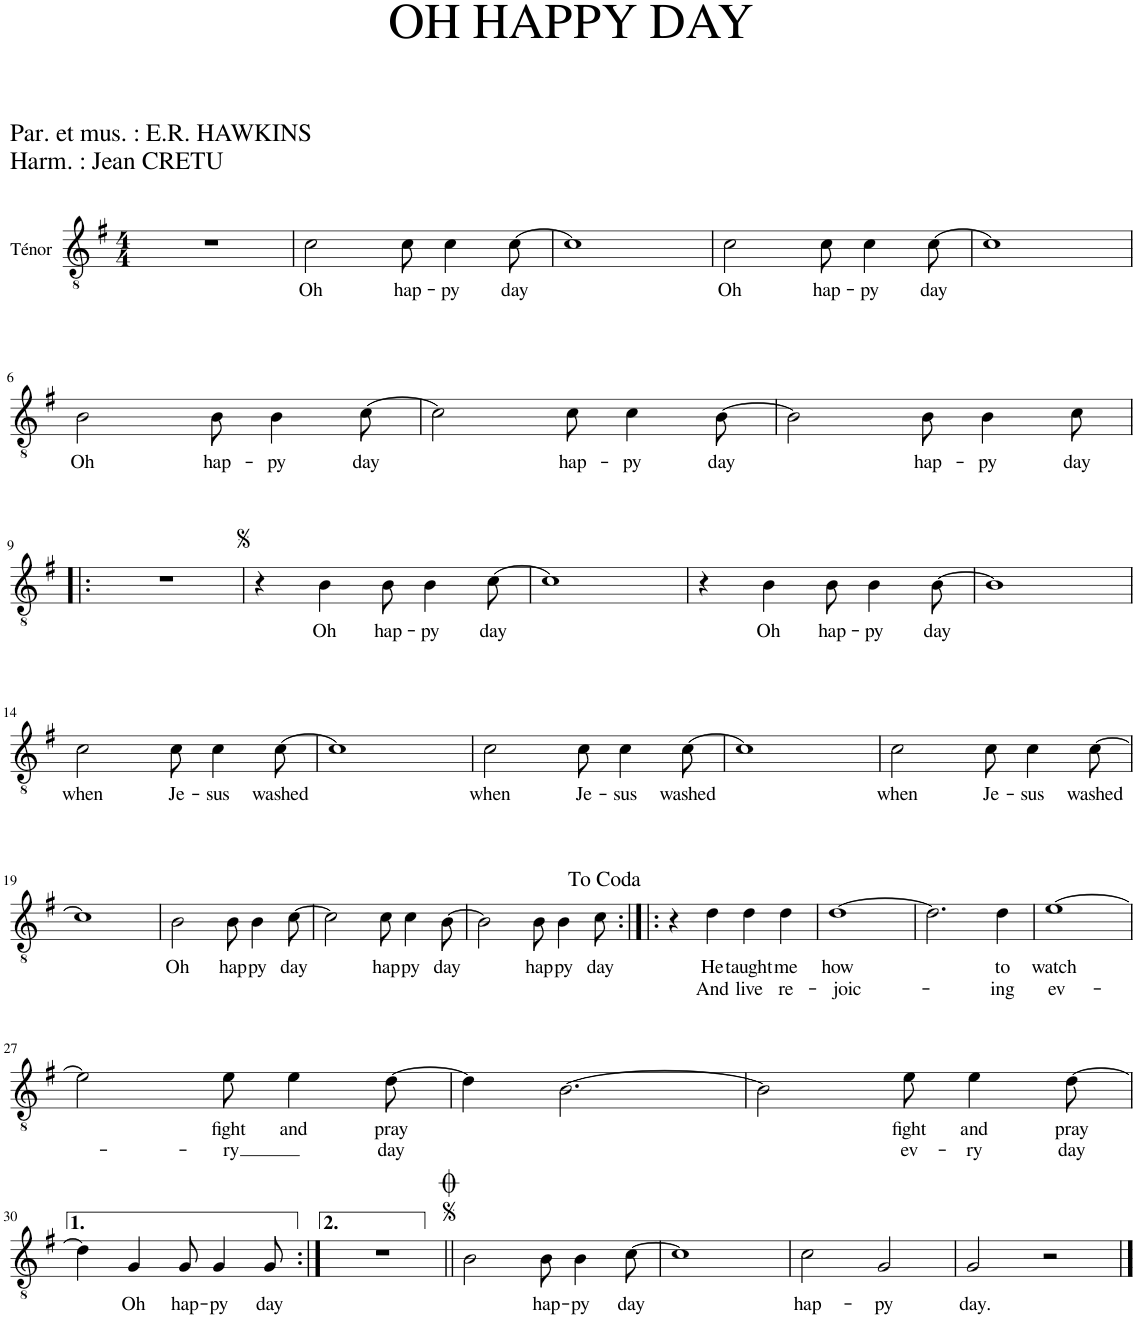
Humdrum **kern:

**kern	**text	**text
*part1	*part1	*part1
*staff1	*staff1	*staff1
*I"Ténor	*	*
*clefGv2	*	*
*k[f#]	*	*
*M4/4	*	*
=1	=1	=1
1r	.	.
=2	=2	=2
!	!LO:LY:b	!
2c\	Oh	.
!	!LO:LY:b	!
8c\	hap-	.
!	!LO:LY:b	!
4c\	-py	.
!	!LO:LY:b	!
[8c\	day	.
=3	=3	=3
1c]	.	.
=4	=4	=4
!	!LO:LY:b	!
2c\	Oh	.
!	!LO:LY:b	!
8c\	hap-	.
!	!LO:LY:b	!
4c\	-py	.
!	!LO:LY:b	!
[8c\	day	.
=5	=5	=5
1c]	.	.
!!LO:LB:g=z
=6	=6	=6
!	!LO:LY:b	!
2B\	Oh	.
!	!LO:LY:b	!
8B\	hap-	.
!	!LO:LY:b	!
4B\	-py	.
!	!LO:LY:b	!
[8c\	day	.
=7	=7	=7
2c\]	.	.
!	!LO:LY:b	!
8c\	hap-	.
!	!LO:LY:b	!
4c\	-py	.
!	!LO:LY:b	!
[8B\	day	.
=8	=8	=8
2B\]	.	.
!	!LO:LY:b	!
8B\	hap-	.
!	!LO:LY:b	!
4B\	-py	.
!	!LO:LY:b	!
8c\	day	.
!!LO:LB:g=z
=9!|:	=9!|:	=9!|:
1r	.	.
=10	=10	=10
4r	.	.
!	!LO:LY:b	!
4B\	Oh	.
!	!LO:LY:b	!
8B\	hap-	.
!	!LO:LY:b	!
4B\	-py	.
!	!LO:LY:b	!
[8c\	day	.
=11	=11	=11
1c]	.	.
=12	=12	=12
4r	.	.
!	!LO:LY:b	!
4B\	Oh	.
!	!LO:LY:b	!
8B\	hap-	.
!	!LO:LY:b	!
4B\	-py	.
!	!LO:LY:b	!
[8B\	day	.
=13	=13	=13
1B]	.	.
!!LO:LB:g=z
=14	=14	=14
!	!LO:LY:b	!
2c\	when	.
!	!LO:LY:b	!
8c\	Je-	.
!	!LO:LY:b	!
4c\	-sus	.
!	!LO:LY:b	!
[8c\	washed	.
=15	=15	=15
1c]	.	.
=16	=16	=16
!	!LO:LY:b	!
2c\	when	.
!	!LO:LY:b	!
8c\	Je-	.
!	!LO:LY:b	!
4c\	-sus	.
!	!LO:LY:b	!
[8c\	washed	.
=17	=17	=17
1c]	.	.
=18	=18	=18
!	!LO:LY:b	!
2c\	when	.
!	!LO:LY:b	!
8c\	Je-	.
!	!LO:LY:b	!
4c\	-sus	.
!	!LO:LY:b	!
[8c\	washed	.
!!LO:LB:g=z
=19	=19	=19
1c]	.	.
=20	=20	=20
!	!LO:LY:b	!
2B\	Oh	.
!	!LO:LY:b	!
8B\	hap-	.
!	!LO:LY:b	!
4B\	-py	.
!	!LO:LY:b	!
[8c\	day	.
=21	=21	=21
2c\]	.	.
!	!LO:LY:b	!
8c\	hap-	.
!	!LO:LY:b	!
4c\	-py	.
!	!LO:LY:b	!
[8B\	day	.
=22	=22	=22
2B\]	.	.
!	!LO:LY:b	!
8B\	hap-	.
!	!LO:LY:b	!
4B\	-py	.
!	!LO:LY:b	!
8c\	day	.
=23:|!|:	=23:|!|:	=23:|!|:
4r	.	.
!	!LO:LY:b	!LO:LY:b
4d\	He	And
!	!LO:LY:b	!LO:LY:b
4d\	taught	live
!	!LO:LY:b	!LO:LY:b
4d\	me	re-
=24	=24	=24
!	!LO:LY:b	!LO:LY:b
[1d	how	-joic-
=25	=25	=25
2.d\]	.	.
!	!LO:LY:b	!LO:LY:b
4d\	to	-ing
=26	=26	=26
!	!LO:LY:b	!LO:LY:b
[1e	watch	ev-
!!LO:LB:g=z
=27	=27	=27
2e\]	.	.
!	!LO:LY:b	!LO:LY:b
8e\	fight	-ry
!	!LO:LY:b	!
4e\	and	.
!	!LO:LY:b	!LO:LY:b
[8d\	pray	day
=28	=28	=28
4d\]	.	.
[2.B\	.	.
=29	=29	=29
2B\]	.	.
!	!LO:LY:b	!LO:LY:b
8e\	fight	ev-
!	!LO:LY:b	!LO:LY:b
4e\	and	-ry
!	!LO:LY:b	!LO:LY:b
[8d\	pray	day
!!LO:LB:g=z
=30	=30	=30
4d\]	.	.
!	!LO:LY:b	!
4G/	Oh	.
!	!LO:LY:b	!
8G/	hap-	.
!	!LO:LY:b	!
4G/	-py	.
!	!LO:LY:b	!
8G/	day	.
=31:|!	=31:|!	=31:|!
1r	.	.
=32||	=32||	=32||
2B\	.	.
!	!LO:LY:b	!
8B\	hap-	.
!	!LO:LY:b	!
4B\	-py	.
!	!LO:LY:b	!
[8c\	day	.
=33	=33	=33
1c]	.	.
=34	=34	=34
!	!LO:LY:b	!
2c\	hap-	.
!	!LO:LY:b	!
2G/	-py	.
=35	=35	=35
!	!LO:LY:b	!
2G/	day.	.
2r	.	.
==	==	==
*-	*-	*-
